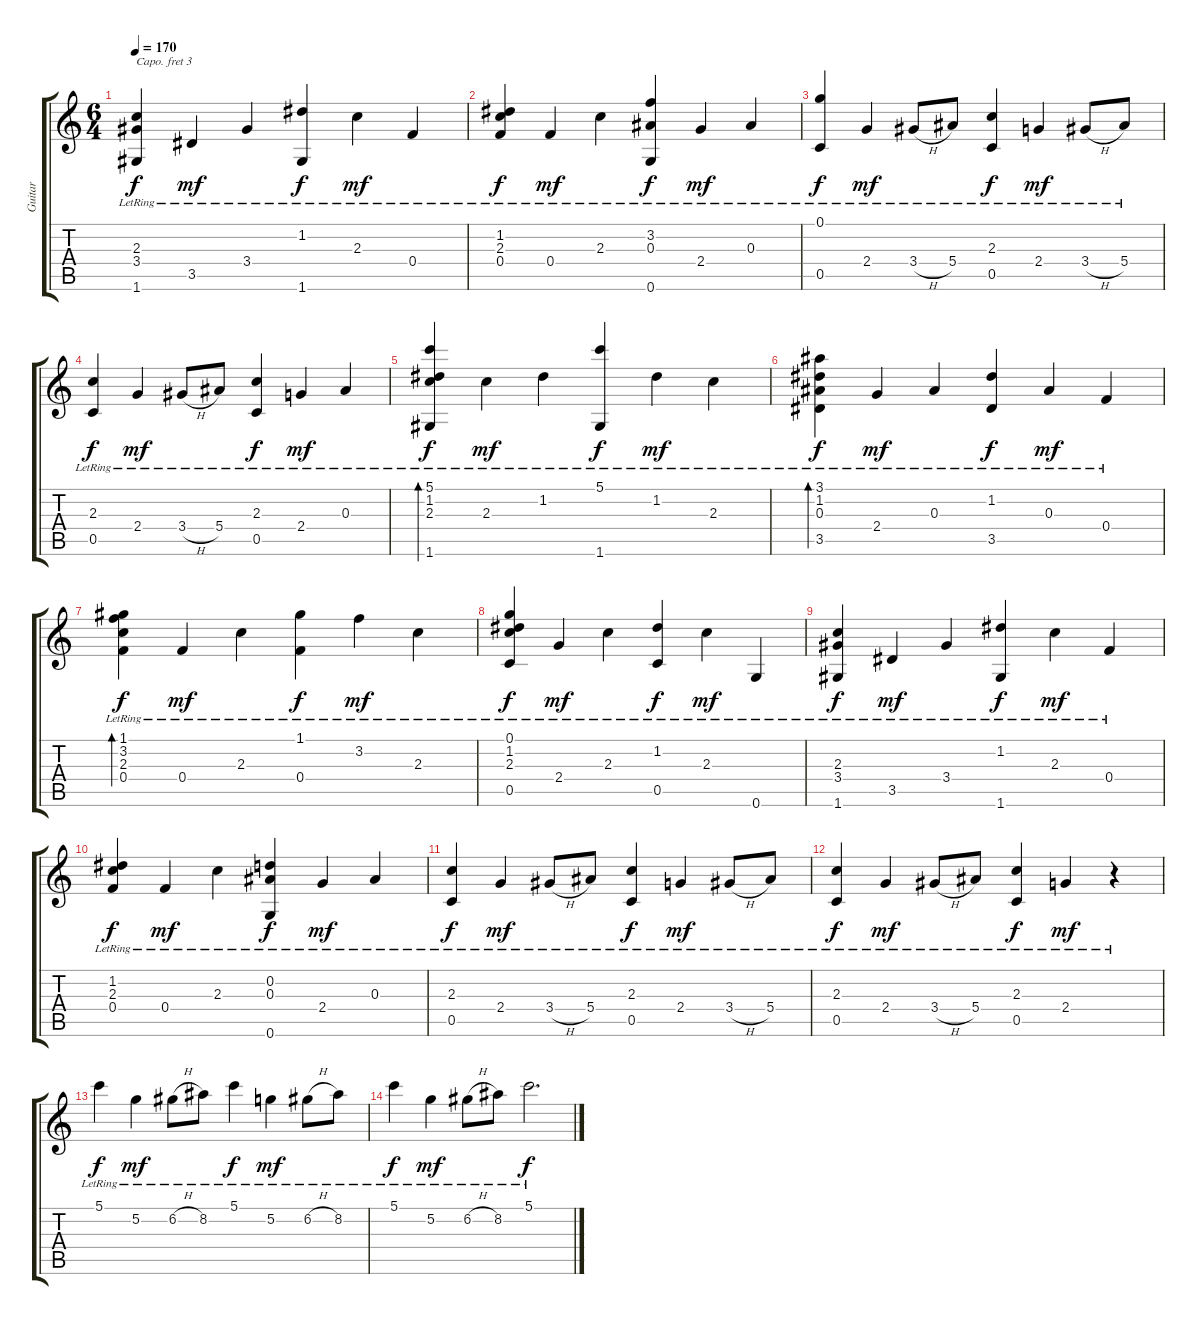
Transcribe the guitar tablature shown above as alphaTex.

\track ("Guitar" "Guitar") {instrument acousticguitarnylon}
\staff {score tabs}
\capo 3
\tuning (E4 B3 G3 D3 A2 E2) {hide}
\ts (6 4)
\tempo 170
\clef g2
\ks c
(2.3 3.4{lr} 1.6{lr}).4{dy f} 3.5{lr}.4{dy mf} 3.4{lr}.4 (1.2{lr} 1.6{lr}).4{dy f} 2.3{lr}.4{dy mf} 0.4{lr}.4 |
(1.2{lr} 2.3{lr} 0.4{lr}).4{dy f} 0.4{lr}.4{dy mf} 2.3{lr}.4 (3.2{lr} 0.3{lr} 0.6{lr}).4{dy f} 2.4{lr}.4{dy mf} 0.3{lr}.4 |
(0.1{lr} 0.5{lr}).4{dy f} 2.4{lr}.4{dy mf} 3.4{h lr}.8 5.4{lr}.8 (2.3{lr} 0.5{lr}).4{dy f} 2.4{lr}.4{dy mf} 3.4{h lr}.8 5.4{lr}.8 |
(2.3{lr} 0.5{lr}).4{dy f} 2.4{lr}.4{dy mf} 3.4{h lr}.8 5.4{lr}.8 (2.3{lr} 0.5{lr}).4{dy f} 2.4{lr}.4{dy mf} 0.3{lr}.4 |
(5.1{lr} 1.2{lr} 2.3{lr} 1.6{lr}).4{bd 240 dy f} 2.3{lr}.4{dy mf} 1.2{lr}.4 (5.1{lr} 1.6{lr}).4{dy f} 1.2{lr}.4{dy mf} 2.3{lr}.4 |
(3.1{lr} 1.2{lr} 0.3{lr} 3.5{lr}).4{bd 240 dy f} 2.4{lr}.4{dy mf} 0.3{lr}.4 (1.2{lr} 3.5{lr}).4{dy f} 0.3{lr}.4{dy mf} 0.4{lr}.4 |
(1.1{lr} 3.2{lr} 2.3{lr} 0.4{lr}).4{bd 240 dy f} 0.4{lr}.4{dy mf} 2.3{lr}.4 (1.1{lr} 0.4{lr}).4{dy f} 3.2{lr}.4{dy mf} 2.3{lr}.4 |
(0.1{lr} 1.2{lr} 2.3{lr} 0.5{lr}).4{dy f} 2.4{lr}.4{dy mf} 2.3{lr}.4 (1.2{lr} 0.5{lr}).4{dy f} 2.3{lr}.4{dy mf} 0.6{lr}.4 |
(2.3 3.4{lr} 1.6{lr}).4{dy f} 3.5{lr}.4{dy mf} 3.4{lr}.4 (1.2{lr} 1.6{lr}).4{dy f} 2.3{lr}.4{dy mf} 0.4{lr}.4 |
(1.2{lr} 2.3{lr} 0.4{lr}).4{dy f} 0.4{lr}.4{dy mf} 2.3{lr}.4 (0.2{lr} 0.3{lr} 0.6{lr}).4{dy f} 2.4{lr}.4{dy mf} 0.3{lr}.4 |
(2.3{lr} 0.5{lr}).4{dy f} 2.4{lr}.4{dy mf} 3.4{h lr}.8 5.4{lr}.8 (2.3{lr} 0.5{lr}).4{dy f} 2.4{lr}.4{dy mf} 3.4{h lr}.8 5.4{lr}.8 |
(2.3{lr} 0.5{lr}).4{dy f} 2.4{lr}.4{dy mf} 3.4{h lr}.8 5.4{lr}.8 (2.3{lr} 0.5{lr}).4{dy f} 2.4{lr}.4{dy mf} r.4 |
5.1{lr}.4{dy f} 5.2{lr}.4{dy mf} 6.2{h lr}.8 8.2{lr}.8 5.1{lr}.4{dy f} 5.2{lr}.4{dy mf} 6.2{h lr}.8 8.2{lr}.8 |
5.1{lr}.4{dy f} 5.2{lr}.4{dy mf} 6.2{h lr}.8 8.2{lr}.8 5.1{lr}.2{d dy f}
